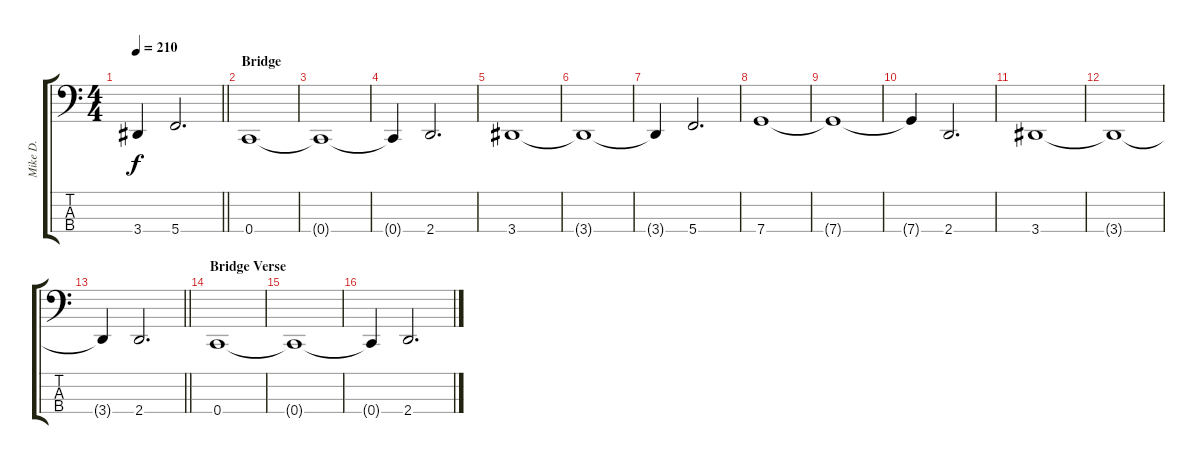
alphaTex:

\track ("Mike D." "Mike D.") {instrument electricbassfinger}
\staff {score tabs}
\tuning (F2 C2 G1 C1) {hide}
\ts (4 4)
\tempo 210
\clef f4
\barLineRight lightlight
\ks c
3.4{t}.4{dy f} 5.4.2{d} |
\section ("" "Bridge")
0.4.1 |
0.4{t}.1 |
0.4{t}.4 2.4.2{d} |
3.4.1 |
3.4{t}.1 |
3.4{t}.4 5.4.2{d} |
7.4.1 |
7.4{t}.1 |
7.4{t}.4 2.4.2{d} |
3.4.1 |
3.4{t}.1 |
\barLineRight lightlight
3.4{t}.4 2.4.2{d} |
\section ("" "Bridge Verse")
0.4.1 |
0.4{t}.1 |
0.4{t}.4 2.4.2{d}
